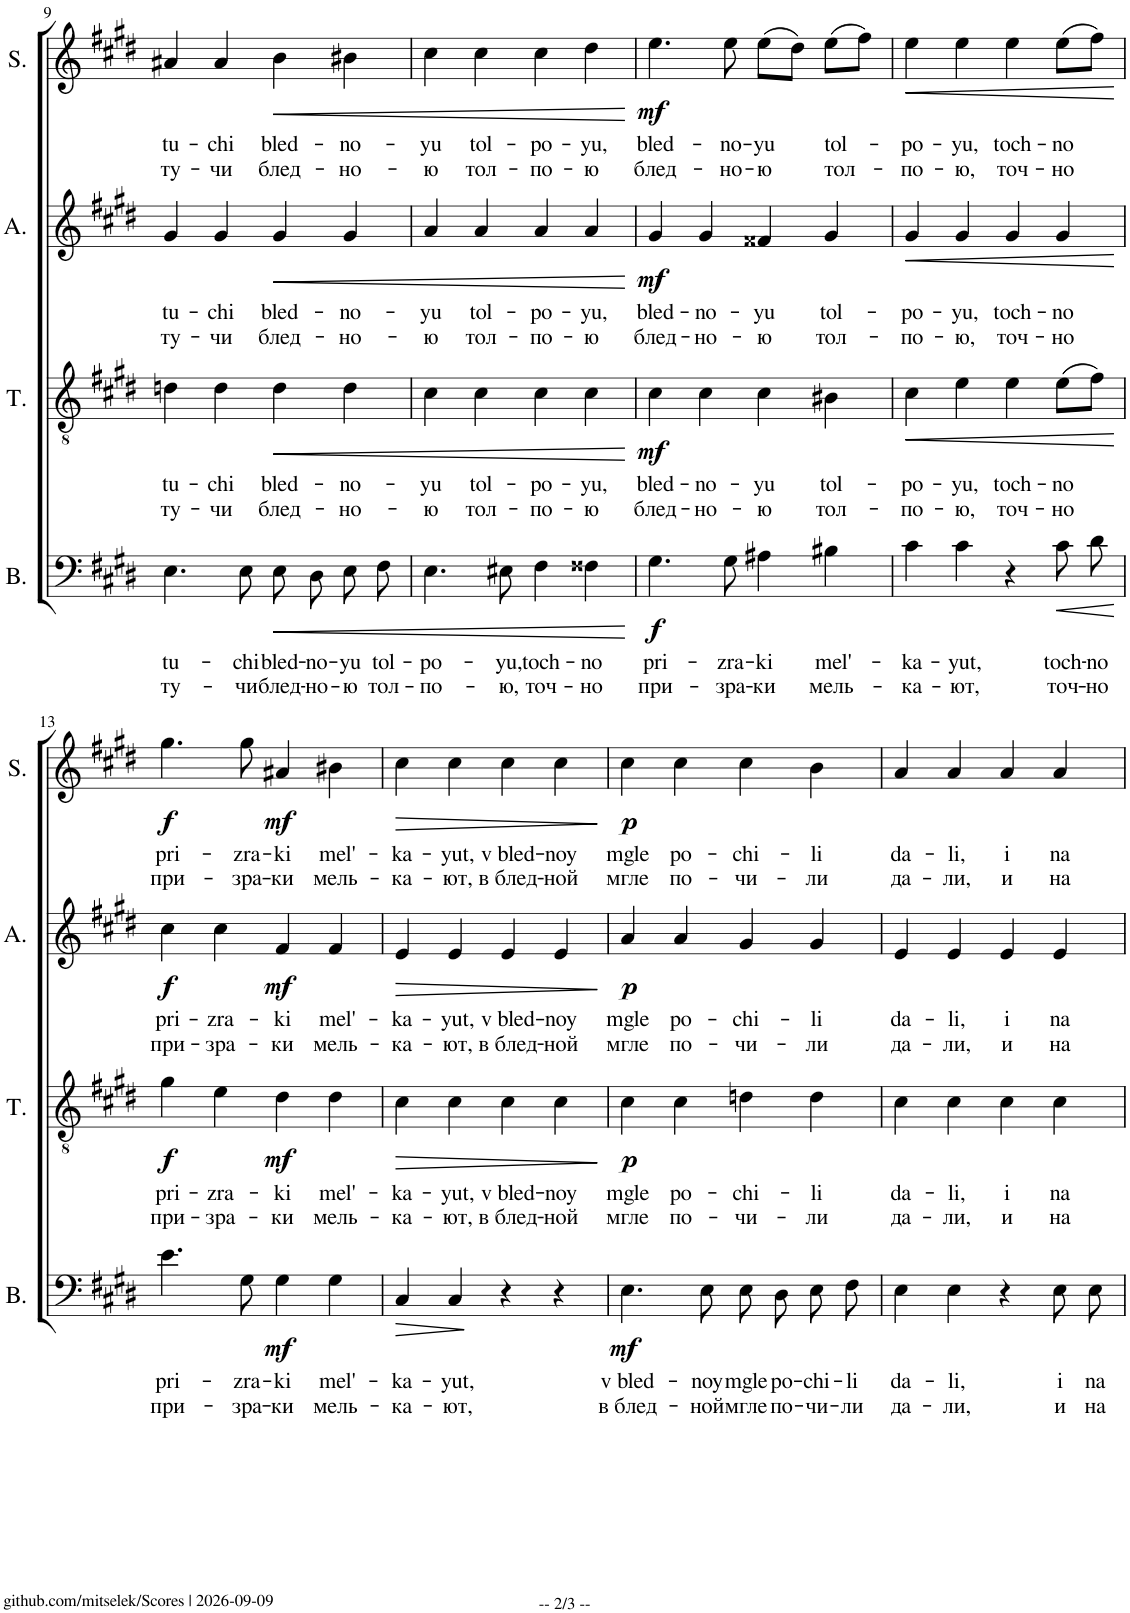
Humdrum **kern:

**kern	**text	**text	**dynam	**kern	**text	**text	**dynam	**kern	**text	**text	**dynam	**kern	**text	**text	**dynam
*part4	*part4	*part4	*part4	*part3	*part3	*part3	*part3	*part2	*part2	*part2	*part2	*part1	*part1	*part1	*part1
*staff4	*staff4	*staff4	*staff4	*staff3	*staff3	*staff3	*staff3	*staff2	*staff2	*staff2	*staff2	*staff1	*staff1	*staff1	*staff1
*I"Bass	*	*	*	*I"Tenor	*	*	*	*I"Alto	*	*	*	*I"Soprano	*	*	*
*I'B.	*	*	*	*I'T.	*	*	*	*I'A.	*	*	*	*I'S.	*	*	*
!!LO:PB:g=z
*clefF4	*	*	*	*clefGv2	*	*	*	*clefG2	*	*	*	*clefG2	*	*	*
*k[f#c#g#d#]	*	*	*	*k[f#c#g#d#]	*	*	*	*k[f#c#g#d#]	*	*	*	*k[f#c#g#d#]	*	*	*
*M4/4	*	*	*	*M4/4	*	*	*	*M4/4	*	*	*	*M4/4	*	*	*
=9	=9	=9	=9	=9	=9	=9	=9	=9	=9	=9	=9	=9	=9	=9	=9
!	!LO:LY:b	!LO:LY:b	!	!	!LO:LY:b	!LO:LY:b	!	!	!LO:LY:b	!LO:LY:b	!	!	!LO:LY:b	!LO:LY:b	!
4.E\	tu-	ту-	.	4dn\	tu-	ту-	.	4g#/	tu-	ту-	.	4a#X/	tu-	ту-	.
!	!	!	!	!	!LO:LY:b	!LO:LY:b	!	!	!LO:LY:b	!LO:LY:b	!	!	!LO:LY:b	!LO:LY:b	!
.	.	.	.	4d\	-chi	-чи	.	4g#/	-chi	-чи	.	4a#/	-chi	-чи	.
!	!LO:LY:b	!LO:LY:b	!	!	!	!	!	!	!	!	!	!	!	!	!
8E\	-chi	-чи	.	.	.	.	.	.	.	.	.	.	.	.	.
!	!LO:LY:b	!LO:LY:b	!LO:HP:b	!	!LO:LY:b	!LO:LY:b	!LO:HP:b	!	!LO:LY:b	!LO:LY:b	!LO:HP:b	!	!LO:LY:b	!LO:LY:b	!LO:HP:b
8E\L	bled-	блед-	<	4d\	bled-	блед-	<	4g#/	bled-	блед-	<	4b\	bled-	блед-	<
!	!LO:LY:b	!LO:LY:b	!	!	!	!	!	!	!	!	!	!	!	!	!
8D#\J	-no-	-но-	.	.	.	.	.	.	.	.	.	.	.	.	.
!	!LO:LY:b	!LO:LY:b	!	!	!LO:LY:b	!LO:LY:b	!	!	!LO:LY:b	!LO:LY:b	!	!	!LO:LY:b	!LO:LY:b	!
8E\L	-yu	-ю	.	4d\	-no-	-но-	.	4g#/	-no-	-но-	.	4b#X\	-no-	-но-	.
!	!LO:LY:b	!LO:LY:b	!	!	!	!	!	!	!	!	!	!	!	!	!
8F#\J	tol-	тол-	.	.	.	.	.	.	.	.	.	.	.	.	.
=10	=10	=10	=10	=10	=10	=10	=10	=10	=10	=10	=10	=10	=10	=10	=10
!	!LO:LY:b	!LO:LY:b	!	!	!LO:LY:b	!LO:LY:b	!	!	!LO:LY:b	!LO:LY:b	!	!	!LO:LY:b	!LO:LY:b	!
4.E\	-po-	-по-	.	4c#\	-yu	-ю	.	4a/	-yu	-ю	.	4cc#\	-yu	-ю	.
!	!	!	!	!	!LO:LY:b	!LO:LY:b	!	!	!LO:LY:b	!LO:LY:b	!	!	!LO:LY:b	!LO:LY:b	!
.	.	.	.	4c#\	tol-	тол-	.	4a/	tol-	тол-	.	4cc#\	tol-	тол-	.
!	!LO:LY:b	!LO:LY:b	!	!	!	!	!	!	!	!	!	!	!	!	!
8E#X\	-yu,	-ю,	.	.	.	.	.	.	.	.	.	.	.	.	.
!	!LO:LY:b	!LO:LY:b	!	!	!LO:LY:b	!LO:LY:b	!	!	!LO:LY:b	!LO:LY:b	!	!	!LO:LY:b	!LO:LY:b	!
4F#\	toch-	точ-	.	4c#\	-po-	-по-	.	4a/	-po-	-по-	.	4cc#\	-po-	-по-	.
!	!LO:LY:b	!LO:LY:b	!	!	!LO:LY:b	!LO:LY:b	!	!	!LO:LY:b	!LO:LY:b	!	!	!LO:LY:b	!LO:LY:b	!
4F##X\	-no	-но	.	4c#\	-yu,	-ю	.	4a/	-yu,	-ю	.	4dd#\	-yu,	-ю	.
.	.	.	[	.	.	.	[	.	.	.	[	.	.	.	[
=11	=11	=11	=11	=11	=11	=11	=11	=11	=11	=11	=11	=11	=11	=11	=11
!	!LO:LY:b	!LO:LY:b	!LO:DY:b	!	!LO:LY:b	!LO:LY:b	!LO:DY:b	!	!LO:LY:b	!LO:LY:b	!LO:DY:b	!	!LO:LY:b	!LO:LY:b	!LO:DY:b
4.G#\	pri-	при-	f	4c#\	bled-	блед-	mf	4g#/	bled-	блед-	mf	4.ee\	bled-	блед-	mf
!	!	!	!	!	!LO:LY:b	!LO:LY:b	!	!	!LO:LY:b	!LO:LY:b	!	!	!	!	!
.	.	.	.	4c#\	-no-	-но-	.	4g#/	-no-	-но-	.	.	.	.	.
!	!LO:LY:b	!LO:LY:b	!	!	!	!	!	!	!	!	!	!	!LO:LY:b	!LO:LY:b	!
8G#\	-zra-	-зра-	.	.	.	.	.	.	.	.	.	8ee\	-no-	-но-	.
!	!LO:LY:b	!LO:LY:b	!	!	!LO:LY:b	!LO:LY:b	!	!	!LO:LY:b	!LO:LY:b	!	!	!LO:LY:b	!LO:LY:b	!
4A#X\	-ki	-ки	.	4c#\	-yu	-ю	.	4f##X/	-yu	-ю	.	(8ee\L	-yu	-ю	.
.	.	.	.	.	.	.	.	.	.	.	.	8dd#\J)	.	.	.
!	!LO:LY:b	!LO:LY:b	!	!	!LO:LY:b	!LO:LY:b	!	!	!LO:LY:b	!LO:LY:b	!	!	!LO:LY:b	!LO:LY:b	!
4B#X\	mel'-	мель-	.	4B#X\	tol-	тол-	.	4g#/	tol-	тол-	.	(8ee\L	tol-	тол-	.
.	.	.	.	.	.	.	.	.	.	.	.	8ff#\J)	.	.	.
=12	=12	=12	=12	=12	=12	=12	=12	=12	=12	=12	=12	=12	=12	=12	=12
!	!LO:LY:b	!LO:LY:b	!	!	!LO:LY:b	!LO:LY:b	!LO:HP:b	!	!LO:LY:b	!LO:LY:b	!LO:HP:b	!	!LO:LY:b	!LO:LY:b	!LO:HP:b
4c#\	-ka-	-ка-	.	4c#\	-po-	-по-	<	4g#/	-po-	-по-	<	4ee\	-po-	-по-	<
!	!LO:LY:b	!LO:LY:b	!	!	!LO:LY:b	!LO:LY:b	!	!	!LO:LY:b	!LO:LY:b	!	!	!LO:LY:b	!LO:LY:b	!
4c#\	-yut,	-ют,	.	4e\	-yu,	-ю,	.	4g#/	-yu,	-ю,	.	4ee\	-yu,	-ю,	.
!	!	!	!	!	!LO:LY:b	!LO:LY:b	!	!	!LO:LY:b	!LO:LY:b	!	!	!LO:LY:b	!LO:LY:b	!
4r	.	.	.	4e\	toch-	точ-	.	4g#/	toch-	точ-	.	4ee\	toch-	точ-	.
!	!LO:LY:b	!LO:LY:b	!LO:HP:b	!	!LO:LY:b	!LO:LY:b	!	!	!LO:LY:b	!LO:LY:b	!	!	!LO:LY:b	!LO:LY:b	!
8c#\L	toch-	точ-	<	(8e\L	-no	-но	.	4g#/	-no	-но	.	(8ee\L	-no	-но	.
!	!LO:LY:b	!LO:LY:b	!	!	!	!	!	!	!	!	!	!	!	!	!
8d#\J	-no	-но	.	8f#\J)	.	.	.	.	.	.	.	8ff#\J)	.	.	.
.	.	.	[	.	.	.	[	.	.	.	[	.	.	.	[
!!LO:LB:g=z
=13	=13	=13	=13	=13	=13	=13	=13	=13	=13	=13	=13	=13	=13	=13	=13
!	!LO:LY:b	!LO:LY:b	!	!	!LO:LY:b	!LO:LY:b	!LO:DY:b	!	!LO:LY:b	!LO:LY:b	!LO:DY:b	!	!LO:LY:b	!LO:LY:b	!LO:DY:b
4.e\	pri-	при-	.	4g#\	pri-	при-	f	4cc#\	pri-	при-	f	4.gg#\	pri-	при-	f
!	!	!	!	!	!LO:LY:b	!LO:LY:b	!	!	!LO:LY:b	!LO:LY:b	!	!	!	!	!
.	.	.	.	4e\	-zra-	-зра-	.	4cc#\	-zra-	-зра-	.	.	.	.	.
!	!LO:LY:b	!LO:LY:b	!	!	!	!	!	!	!	!	!	!	!LO:LY:b	!LO:LY:b	!
8G#\	-zra-	-зра-	.	.	.	.	.	.	.	.	.	8gg#\	-zra-	-зра-	.
!	!LO:LY:b	!LO:LY:b	!LO:DY:b	!	!LO:LY:b	!LO:LY:b	!LO:DY:b	!	!LO:LY:b	!LO:LY:b	!LO:DY:b	!	!LO:LY:b	!LO:LY:b	!LO:DY:b
4G#\	-ki	-ки	mf	4d#\	-ki	-ки	mf	4f#/	-ki	-ки	mf	4a#X/	-ki	-ки	mf
!	!LO:LY:b	!LO:LY:b	!	!	!LO:LY:b	!LO:LY:b	!	!	!LO:LY:b	!LO:LY:b	!	!	!LO:LY:b	!LO:LY:b	!
4G#\	mel'-	мель-	.	4d#\	mel'-	мель-	.	4f#/	mel'-	мель-	.	4b#X\	mel'-	мель-	.
=14	=14	=14	=14	=14	=14	=14	=14	=14	=14	=14	=14	=14	=14	=14	=14
!	!LO:LY:b	!LO:LY:b	!LO:HP:b	!	!LO:LY:b	!LO:LY:b	!LO:HP:b	!	!LO:LY:b	!LO:LY:b	!LO:HP:b	!	!LO:LY:b	!LO:LY:b	!LO:HP:b
4C#/	-ka-	-ка-	>	4c#\	-ka-	-ка-	>	4e/	-ka-	-ка-	>	4cc#\	-ka-	-ка-	>
!	!LO:LY:b	!LO:LY:b	!	!	!LO:LY:b	!LO:LY:b	!	!	!LO:LY:b	!LO:LY:b	!	!	!LO:LY:b	!LO:LY:b	!
4C#/	-yut,	-ют,	.	4c#\	-yut,	-ют,	.	4e/	-yut,	-ют,	.	4cc#\	-yut,	-ют,	.
!	!	!	!	!	!LO:LY:b	!LO:LY:b	!	!	!LO:LY:b	!LO:LY:b	!	!	!LO:LY:b	!LO:LY:b	!
4r	.	.	]	4c#\	v bled-	в блед-	.	4e/	v bled-	в блед-	.	4cc#\	v bled-	в блед-	.
!	!	!	!	!	!LO:LY:b	!LO:LY:b	!	!	!LO:LY:b	!LO:LY:b	!	!	!LO:LY:b	!LO:LY:b	!
4r	.	.	.	4c#\	-noy	-ной	.	4e/	-noy	-ной	.	4cc#\	-noy	-ной	.
.	.	.	.	.	.	.	]	.	.	.	]	.	.	.	]
=15	=15	=15	=15	=15	=15	=15	=15	=15	=15	=15	=15	=15	=15	=15	=15
!	!LO:LY:b	!LO:LY:b	!LO:DY:b	!	!LO:LY:b	!LO:LY:b	!LO:DY:b	!	!LO:LY:b	!LO:LY:b	!LO:DY:b	!	!LO:LY:b	!LO:LY:b	!LO:DY:b
4.E\	v bled-	в блед-	mf	4c#\	mgle	мгле	p	4a/	mgle	мгле	p	4cc#\	mgle	мгле	p
!	!	!	!	!	!LO:LY:b	!LO:LY:b	!	!	!LO:LY:b	!LO:LY:b	!	!	!LO:LY:b	!LO:LY:b	!
.	.	.	.	4c#\	po-	по-	.	4a/	po-	по-	.	4cc#\	po-	по-	.
!	!LO:LY:b	!LO:LY:b	!	!	!	!	!	!	!	!	!	!	!	!	!
8E\	-noy	-ной	.	.	.	.	.	.	.	.	.	.	.	.	.
!	!LO:LY:b	!LO:LY:b	!	!	!LO:LY:b	!LO:LY:b	!	!	!LO:LY:b	!LO:LY:b	!	!	!LO:LY:b	!LO:LY:b	!
8E\L	mgle	мгле	.	4dn\	-chi-	-чи-	.	4g#/	-chi-	-чи-	.	4cc#\	-chi-	-чи-	.
!	!LO:LY:b	!LO:LY:b	!	!	!	!	!	!	!	!	!	!	!	!	!
8D#\J	po-	по-	.	.	.	.	.	.	.	.	.	.	.	.	.
!	!LO:LY:b	!LO:LY:b	!	!	!LO:LY:b	!LO:LY:b	!	!	!LO:LY:b	!LO:LY:b	!	!	!LO:LY:b	!LO:LY:b	!
8E\L	-chi-	-чи-	.	4d\	-li	-ли	.	4g#/	-li	-ли	.	4b\	-li	-ли	.
!	!LO:LY:b	!LO:LY:b	!	!	!	!	!	!	!	!	!	!	!	!	!
8F#\J	-li	-ли	.	.	.	.	.	.	.	.	.	.	.	.	.
=16	=16	=16	=16	=16	=16	=16	=16	=16	=16	=16	=16	=16	=16	=16	=16
!	!LO:LY:b	!LO:LY:b	!	!	!LO:LY:b	!LO:LY:b	!	!	!LO:LY:b	!LO:LY:b	!	!	!LO:LY:b	!LO:LY:b	!
4E\	da-	да-	.	4c#\	da-	да-	.	4e/	da-	да-	.	4a/	da-	да-	.
!	!LO:LY:b	!LO:LY:b	!	!	!LO:LY:b	!LO:LY:b	!	!	!LO:LY:b	!LO:LY:b	!	!	!LO:LY:b	!LO:LY:b	!
4E\	-li,	-ли,	.	4c#\	-li,	-ли,	.	4e/	-li,	-ли,	.	4a/	-li,	-ли,	.
!	!	!	!	!	!LO:LY:b	!LO:LY:b	!	!	!LO:LY:b	!LO:LY:b	!	!	!LO:LY:b	!LO:LY:b	!
4r	.	.	.	4c#\	i	и	.	4e/	i	и	.	4a/	i	и	.
!	!LO:LY:b	!LO:LY:b	!	!	!LO:LY:b	!LO:LY:b	!	!	!LO:LY:b	!LO:LY:b	!	!	!LO:LY:b	!LO:LY:b	!
8E\L	i	и	.	4c#\	na	на	.	4e/	na	на	.	4a/	na	на	.
!	!LO:LY:b	!LO:LY:b	!	!	!	!	!	!	!	!	!	!	!	!	!
8E\J	na	на	.	.	.	.	.	.	.	.	.	.	.	.	.
=	=	=	=	=	=	=	=	=	=	=	=	=	=	=	=
*-	*-	*-	*-	*-	*-	*-	*-	*-	*-	*-	*-	*-	*-	*-	*-
